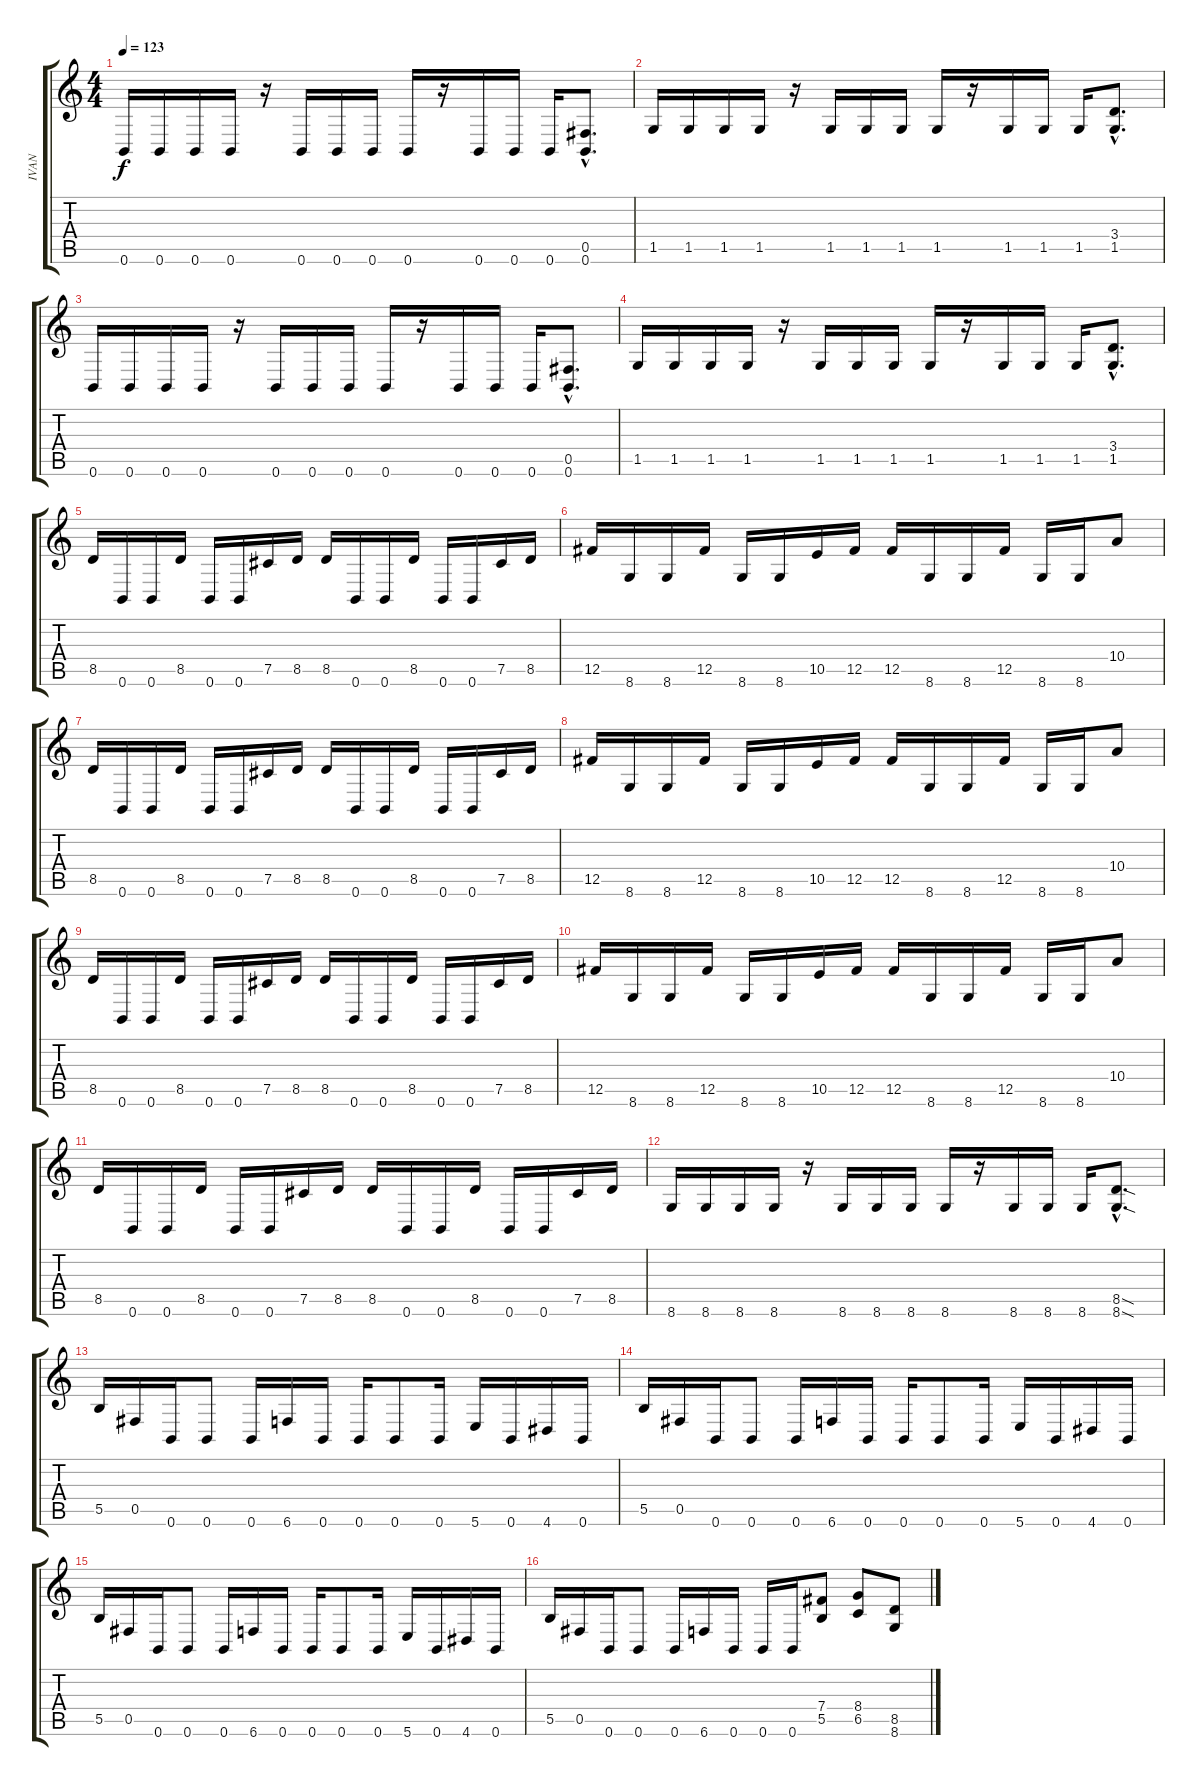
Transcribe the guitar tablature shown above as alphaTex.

\track ("IVAN" "IVAN") {instrument distortionguitar}
\staff {score tabs}
\tuning (Db4 Ab3 E3 B2 Gb2 B1) {hide}
\ts (4 4)
\tempo 123
\clef g2
\ks c
0.6.16{dy f} 0.6.16 0.6.16 0.6.16 r.16 0.6.16 0.6.16 0.6.16 0.6.16 r.16 0.6.16 0.6.16 0.6.16 (0.5{hac} 0.6{hac}).8{d} |
1.5.16 1.5.16 1.5.16 1.5.16 r.16 1.5.16 1.5.16 1.5.16 1.5.16 r.16 1.5.16 1.5.16 1.5.16 (3.4{hac} 1.5{hac}).8{d} |
0.6.16 0.6.16 0.6.16 0.6.16 r.16 0.6.16 0.6.16 0.6.16 0.6.16 r.16 0.6.16 0.6.16 0.6.16 (0.5{hac} 0.6{hac}).8{d} |
1.5.16 1.5.16 1.5.16 1.5.16 r.16 1.5.16 1.5.16 1.5.16 1.5.16 r.16 1.5.16 1.5.16 1.5.16 (3.4{hac} 1.5{hac}).8{d} |
8.5.16 0.6.16 0.6.16 8.5.16 0.6.16 0.6.16 7.5.16 8.5.16 8.5.16 0.6.16 0.6.16 8.5.16 0.6.16 0.6.16 7.5.16 8.5.16 |
12.5.16 8.6.16 8.6.16 12.5.16 8.6.16 8.6.16 10.5.16 12.5.16 12.5.16 8.6.16 8.6.16 12.5.16 8.6.16 8.6.16 10.4.8 |
8.5.16 0.6.16 0.6.16 8.5.16 0.6.16 0.6.16 7.5.16 8.5.16 8.5.16 0.6.16 0.6.16 8.5.16 0.6.16 0.6.16 7.5.16 8.5.16 |
12.5.16 8.6.16 8.6.16 12.5.16 8.6.16 8.6.16 10.5.16 12.5.16 12.5.16 8.6.16 8.6.16 12.5.16 8.6.16 8.6.16 10.4.8 |
8.5.16 0.6.16 0.6.16 8.5.16 0.6.16 0.6.16 7.5.16 8.5.16 8.5.16 0.6.16 0.6.16 8.5.16 0.6.16 0.6.16 7.5.16 8.5.16 |
12.5.16 8.6.16 8.6.16 12.5.16 8.6.16 8.6.16 10.5.16 12.5.16 12.5.16 8.6.16 8.6.16 12.5.16 8.6.16 8.6.16 10.4.8 |
8.5.16 0.6.16 0.6.16 8.5.16 0.6.16 0.6.16 7.5.16 8.5.16 8.5.16 0.6.16 0.6.16 8.5.16 0.6.16 0.6.16 7.5.16 8.5.16 |
8.6.16 8.6.16 8.6.16 8.6.16 r.16 8.6.16 8.6.16 8.6.16 8.6.16 r.16 8.6.16 8.6.16 8.6.16 (8.5{sod hac} 8.6{sod hac}).8{d} |
5.5.16 0.5.16 0.6.16 0.6.8 0.6.16 6.6.16 0.6.16 0.6.16 0.6.8 0.6.16 5.6.16 0.6.16 4.6.16 0.6.16 |
5.5.16 0.5.16 0.6.16 0.6.8 0.6.16 6.6.16 0.6.16 0.6.16 0.6.8 0.6.16 5.6.16 0.6.16 4.6.16 0.6.16 |
5.5.16 0.5.16 0.6.16 0.6.8 0.6.16 6.6.16 0.6.16 0.6.16 0.6.8 0.6.16 5.6.16 0.6.16 4.6.16 0.6.16 |
5.5.16 0.5.16 0.6.16 0.6.8 0.6.16 6.6.16 0.6.16 0.6.16 0.6.16 (7.4 5.5).8 (8.4 6.5).8 (8.5 8.6).8
